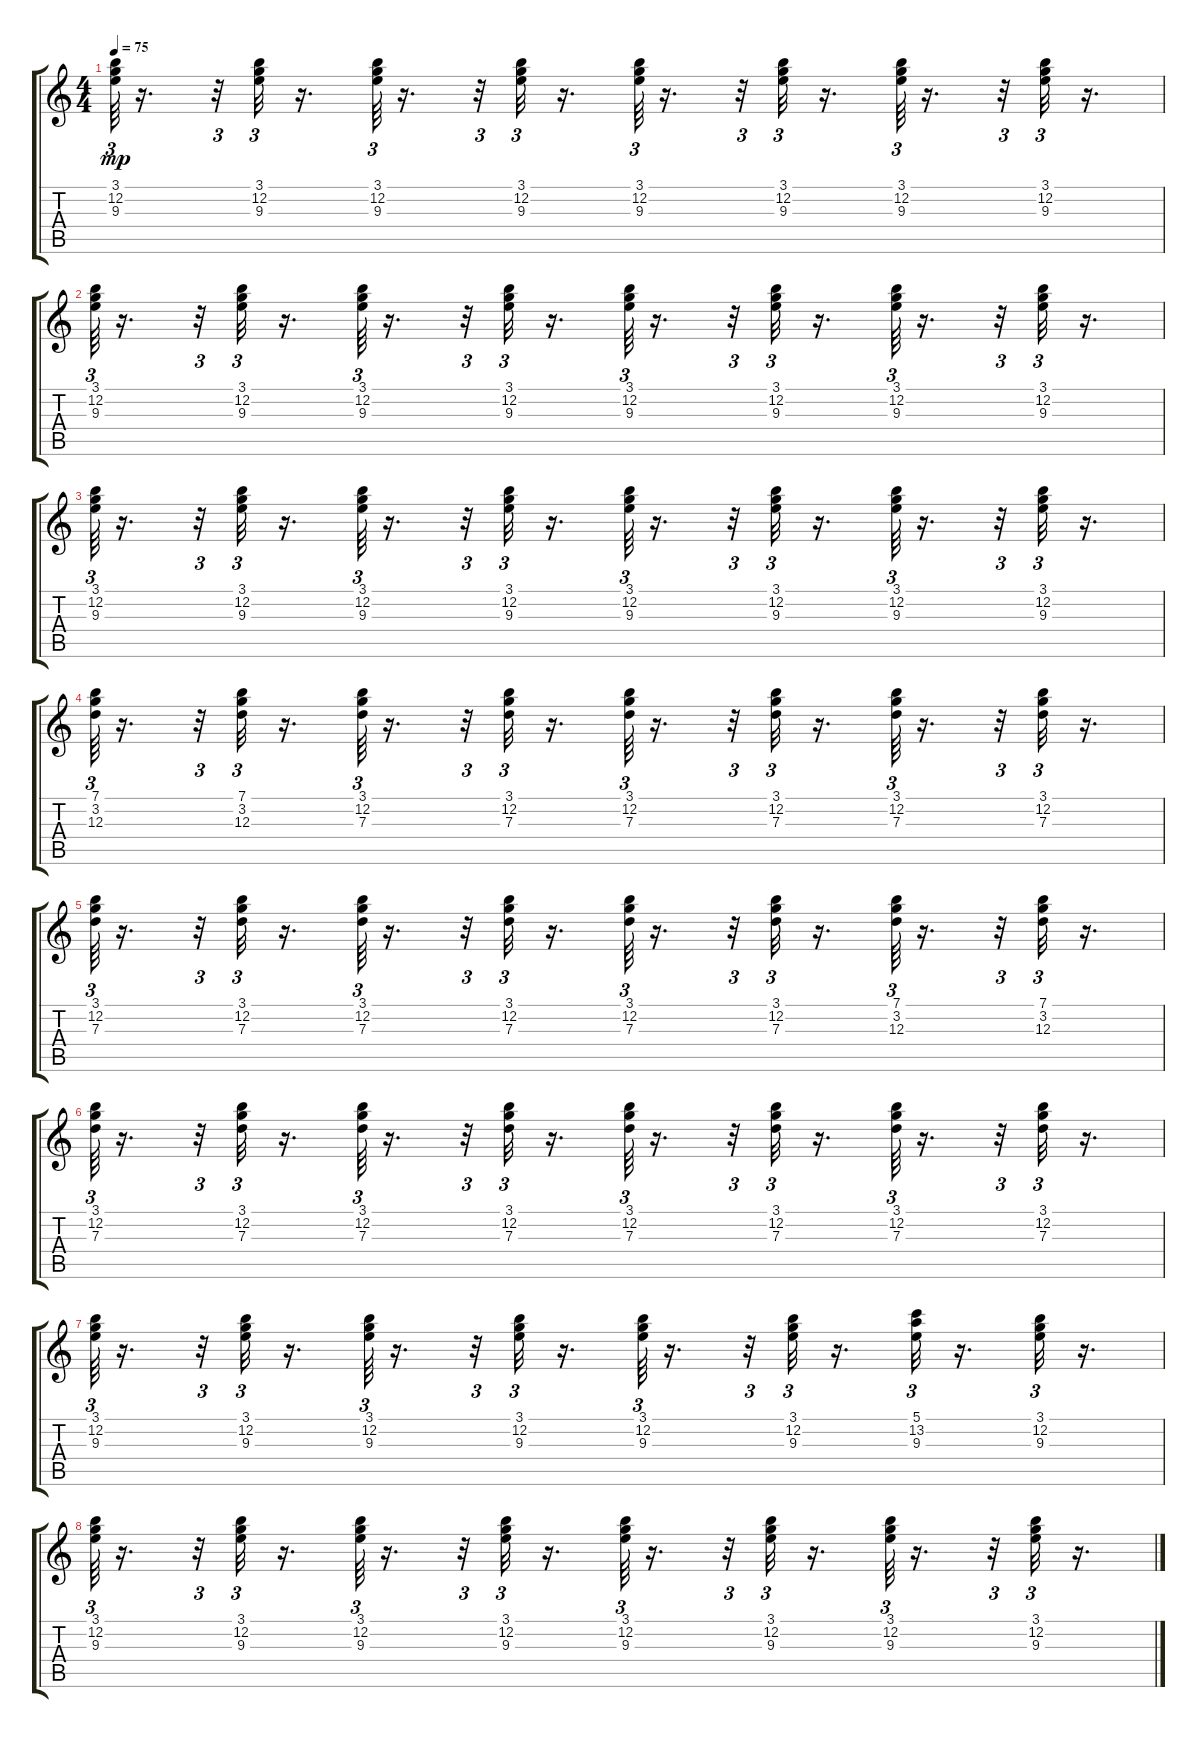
\track "" {instrument acousticguitarsteel}
\staff {score tabs}
\tuning (E4 B3 G3 D3 A2 E2) {hide}
\ts (4 4)
\tempo 75
\clef g2
\ks c
(3.1 12.2 9.3).64{tu (3 2) dy mp} r.16{d} r.32{tu (3 2)} (3.1 12.2 9.3).32{tu (3 2)} r.16{d} (3.1 12.2 9.3).64{tu (3 2)} r.16{d} r.32{tu (3 2)} (3.1 12.2 9.3).32{tu (3 2)} r.16{d} (3.1 12.2 9.3).64{tu (3 2)} r.16{d} r.32{tu (3 2)} (3.1 12.2 9.3).32{tu (3 2)} r.16{d} (3.1 12.2 9.3).64{tu (3 2)} r.16{d} r.32{tu (3 2)} (3.1 12.2 9.3).32{tu (3 2)} r.16{d} |
(3.1 12.2 9.3).64{tu (3 2)} r.16{d} r.32{tu (3 2)} (3.1 12.2 9.3).32{tu (3 2)} r.16{d} (3.1 12.2 9.3).64{tu (3 2)} r.16{d} r.32{tu (3 2)} (3.1 12.2 9.3).32{tu (3 2)} r.16{d} (3.1 12.2 9.3).64{tu (3 2)} r.16{d} r.32{tu (3 2)} (3.1 12.2 9.3).32{tu (3 2)} r.16{d} (3.1 12.2 9.3).64{tu (3 2)} r.16{d} r.32{tu (3 2)} (3.1 12.2 9.3).32{tu (3 2)} r.16{d} |
(3.1 12.2 9.3).64{tu (3 2)} r.16{d} r.32{tu (3 2)} (3.1 12.2 9.3).32{tu (3 2)} r.16{d} (3.1 12.2 9.3).64{tu (3 2)} r.16{d} r.32{tu (3 2)} (3.1 12.2 9.3).32{tu (3 2)} r.16{d} (3.1 12.2 9.3).64{tu (3 2)} r.16{d} r.32{tu (3 2)} (3.1 12.2 9.3).32{tu (3 2)} r.16{d} (3.1 12.2 9.3).64{tu (3 2)} r.16{d} r.32{tu (3 2)} (3.1 12.2 9.3).32{tu (3 2)} r.16{d} |
(7.1 3.2 12.3).64{tu (3 2)} r.16{d} r.32{tu (3 2)} (7.1 3.2 12.3).32{tu (3 2)} r.16{d} (3.1 12.2 7.3).64{tu (3 2)} r.16{d} r.32{tu (3 2)} (3.1 12.2 7.3).32{tu (3 2)} r.16{d} (3.1 12.2 7.3).64{tu (3 2)} r.16{d} r.32{tu (3 2)} (3.1 12.2 7.3).32{tu (3 2)} r.16{d} (3.1 12.2 7.3).64{tu (3 2)} r.16{d} r.32{tu (3 2)} (3.1 12.2 7.3).32{tu (3 2)} r.16{d} |
(3.1 12.2 7.3).64{tu (3 2)} r.16{d} r.32{tu (3 2)} (3.1 12.2 7.3).32{tu (3 2)} r.16{d} (3.1 12.2 7.3).64{tu (3 2)} r.16{d} r.32{tu (3 2)} (3.1 12.2 7.3).32{tu (3 2)} r.16{d} (3.1 12.2 7.3).64{tu (3 2)} r.16{d} r.32{tu (3 2)} (3.1 12.2 7.3).32{tu (3 2)} r.16{d} (7.1 3.2 12.3).64{tu (3 2)} r.16{d} r.32{tu (3 2)} (7.1 3.2 12.3).32{tu (3 2)} r.16{d} |
(3.1 12.2 7.3).64{tu (3 2)} r.16{d} r.32{tu (3 2)} (3.1 12.2 7.3).32{tu (3 2)} r.16{d} (3.1 12.2 7.3).64{tu (3 2)} r.16{d} r.32{tu (3 2)} (3.1 12.2 7.3).32{tu (3 2)} r.16{d} (3.1 12.2 7.3).64{tu (3 2)} r.16{d} r.32{tu (3 2)} (3.1 12.2 7.3).32{tu (3 2)} r.16{d} (3.1 12.2 7.3).64{tu (3 2)} r.16{d} r.32{tu (3 2)} (3.1 12.2 7.3).32{tu (3 2)} r.16{d} |
(3.1 12.2 9.3).64{tu (3 2)} r.16{d} r.32{tu (3 2)} (3.1 12.2 9.3).32{tu (3 2)} r.16{d} (3.1 12.2 9.3).64{tu (3 2)} r.16{d} r.32{tu (3 2)} (3.1 12.2 9.3).32{tu (3 2)} r.16{d} (3.1 12.2 9.3).64{tu (3 2)} r.16{d} r.32{tu (3 2)} (3.1 12.2 9.3).32{tu (3 2)} r.16{d} (5.1 13.2 9.3).32{tu (3 2)} r.16{d} (3.1 12.2 9.3).32{tu (3 2)} r.16{d} |
(3.1 12.2 9.3).64{tu (3 2)} r.16{d} r.32{tu (3 2)} (3.1 12.2 9.3).32{tu (3 2)} r.16{d} (3.1 12.2 9.3).64{tu (3 2)} r.16{d} r.32{tu (3 2)} (3.1 12.2 9.3).32{tu (3 2)} r.16{d} (3.1 12.2 9.3).64{tu (3 2)} r.16{d} r.32{tu (3 2)} (3.1 12.2 9.3).32{tu (3 2)} r.16{d} (3.1 12.2 9.3).64{tu (3 2)} r.16{d} r.32{tu (3 2)} (3.1 12.2 9.3).32{tu (3 2)} r.16{d}
